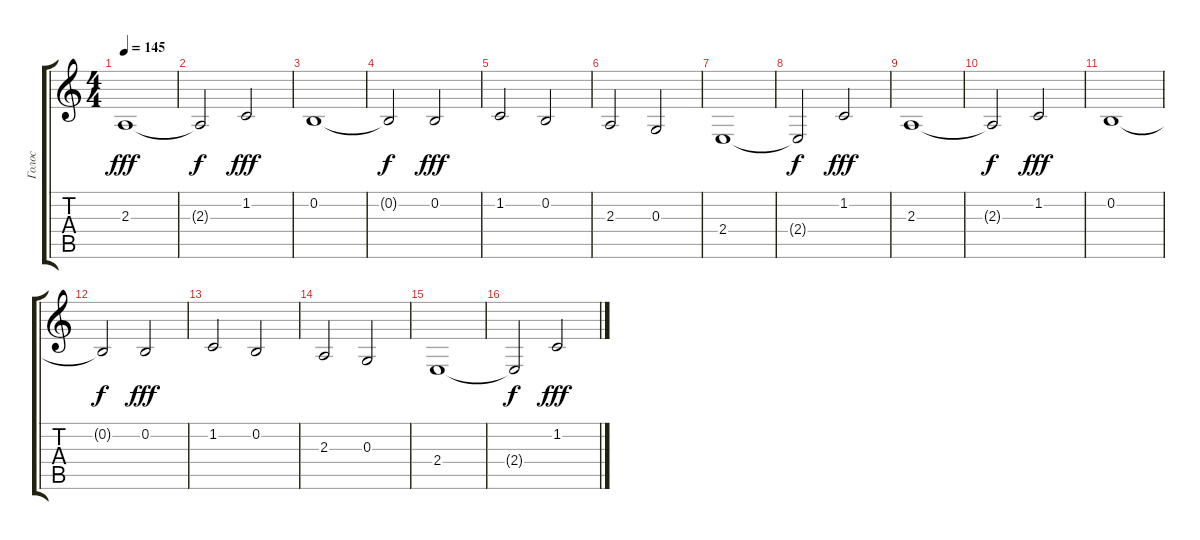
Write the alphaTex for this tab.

\track ("Голос" "Голос") {instrument voiceoohs}
\staff {score tabs}
\tuning (E4 B3 G3 D3 A2 E2) {hide}
\ts (4 4)
\tempo 145
\clef g2
\ks c
2.3.1{dy fff} |
2.3{t}.2{dy f} 1.2.2{dy fff} |
0.2.1 |
0.2{t}.2{dy f} 0.2.2{dy fff} |
1.2.2 0.2.2 |
2.3.2 0.3.2 |
2.4.1 |
2.4{t}.2{dy f} 1.2.2{dy fff} |
2.3.1 |
2.3{t}.2{dy f} 1.2.2{dy fff} |
0.2.1 |
0.2{t}.2{dy f} 0.2.2{dy fff} |
1.2.2 0.2.2 |
2.3.2 0.3.2 |
2.4.1 |
2.4{t}.2{dy f} 1.2.2{dy fff}
